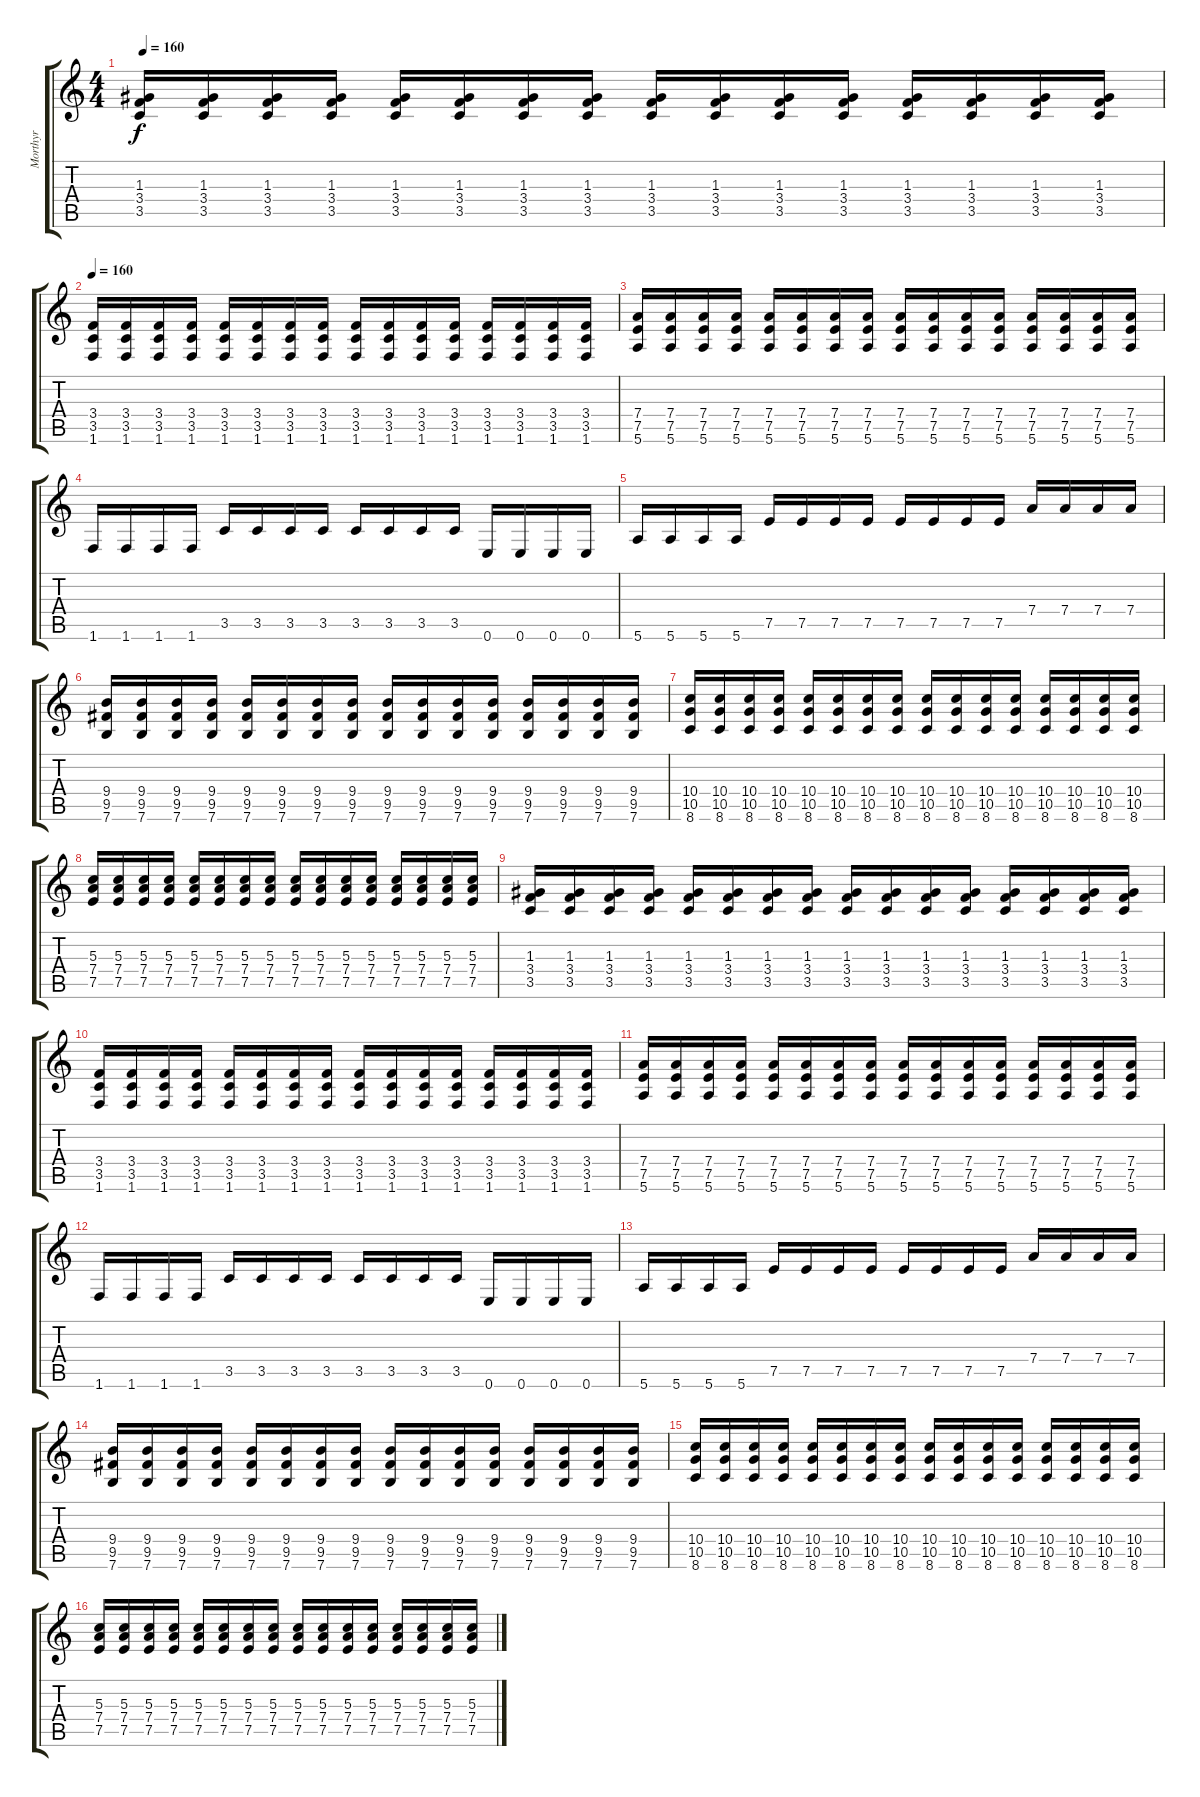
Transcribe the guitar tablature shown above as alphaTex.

\track ("Morthyr" "Morthyr") {instrument distortionguitar}
\staff {score tabs}
\tuning (E4 B3 G3 D3 A2 E2) {hide}
\ts (4 4)
\tempo 160
\clef g2
\ks c
(1.3 3.4 3.5).16{dy f} (1.3 3.4 3.5).16 (1.3 3.4 3.5).16 (1.3 3.4 3.5).16 (1.3 3.4 3.5).16 (1.3 3.4 3.5).16 (1.3 3.4 3.5).16 (1.3 3.4 3.5).16 (1.3 3.4 3.5).16 (1.3 3.4 3.5).16 (1.3 3.4 3.5).16 (1.3 3.4 3.5).16 (1.3 3.4 3.5).16 (1.3 3.4 3.5).16 (1.3 3.4 3.5).16 (1.3 3.4 3.5).16 |
\tempo 160
(3.4 3.5 1.6).16 (3.4 3.5 1.6).16 (3.4 3.5 1.6).16 (3.4 3.5 1.6).16 (3.4 3.5 1.6).16 (3.4 3.5 1.6).16 (3.4 3.5 1.6).16 (3.4 3.5 1.6).16 (3.4 3.5 1.6).16 (3.4 3.5 1.6).16 (3.4 3.5 1.6).16 (3.4 3.5 1.6).16 (3.4 3.5 1.6).16 (3.4 3.5 1.6).16 (3.4 3.5 1.6).16 (3.4 3.5 1.6).16 |
(7.4 7.5 5.6).16 (7.4 7.5 5.6).16 (7.4 7.5 5.6).16 (7.4 7.5 5.6).16 (7.4 7.5 5.6).16 (7.4 7.5 5.6).16 (7.4 7.5 5.6).16 (7.4 7.5 5.6).16 (7.4 7.5 5.6).16 (7.4 7.5 5.6).16 (7.4 7.5 5.6).16 (7.4 7.5 5.6).16 (7.4 7.5 5.6).16 (7.4 7.5 5.6).16 (7.4 7.5 5.6).16 (7.4 7.5 5.6).16 |
1.6.16 1.6.16 1.6.16 1.6.16 3.5.16 3.5.16 3.5.16 3.5.16 3.5.16 3.5.16 3.5.16 3.5.16 0.6.16 0.6.16 0.6.16 0.6.16 |
5.6.16 5.6.16 5.6.16 5.6.16 7.5.16 7.5.16 7.5.16 7.5.16 7.5.16 7.5.16 7.5.16 7.5.16 7.4.16 7.4.16 7.4.16 7.4.16 |
(9.4 9.5 7.6).16 (9.4 9.5 7.6).16 (9.4 9.5 7.6).16 (9.4 9.5 7.6).16 (9.4 9.5 7.6).16 (9.4 9.5 7.6).16 (9.4 9.5 7.6).16 (9.4 9.5 7.6).16 (9.4 9.5 7.6).16 (9.4 9.5 7.6).16 (9.4 9.5 7.6).16 (9.4 9.5 7.6).16 (9.4 9.5 7.6).16 (9.4 9.5 7.6).16 (9.4 9.5 7.6).16 (9.4 9.5 7.6).16 |
(10.4 10.5 8.6).16 (10.4 10.5 8.6).16 (10.4 10.5 8.6).16 (10.4 10.5 8.6).16 (10.4 10.5 8.6).16 (10.4 10.5 8.6).16 (10.4 10.5 8.6).16 (10.4 10.5 8.6).16 (10.4 10.5 8.6).16 (10.4 10.5 8.6).16 (10.4 10.5 8.6).16 (10.4 10.5 8.6).16 (10.4 10.5 8.6).16 (10.4 10.5 8.6).16 (10.4 10.5 8.6).16 (10.4 10.5 8.6).16 |
(5.3 7.4 7.5).16 (5.3 7.4 7.5).16 (5.3 7.4 7.5).16 (5.3 7.4 7.5).16 (5.3 7.4 7.5).16 (5.3 7.4 7.5).16 (5.3 7.4 7.5).16 (5.3 7.4 7.5).16 (5.3 7.4 7.5).16 (5.3 7.4 7.5).16 (5.3 7.4 7.5).16 (5.3 7.4 7.5).16 (5.3 7.4 7.5).16 (5.3 7.4 7.5).16 (5.3 7.4 7.5).16 (5.3 7.4 7.5).16 |
(1.3 3.4 3.5).16 (1.3 3.4 3.5).16 (1.3 3.4 3.5).16 (1.3 3.4 3.5).16 (1.3 3.4 3.5).16 (1.3 3.4 3.5).16 (1.3 3.4 3.5).16 (1.3 3.4 3.5).16 (1.3 3.4 3.5).16 (1.3 3.4 3.5).16 (1.3 3.4 3.5).16 (1.3 3.4 3.5).16 (1.3 3.4 3.5).16 (1.3 3.4 3.5).16 (1.3 3.4 3.5).16 (1.3 3.4 3.5).16 |
(3.4 3.5 1.6).16 (3.4 3.5 1.6).16 (3.4 3.5 1.6).16 (3.4 3.5 1.6).16 (3.4 3.5 1.6).16 (3.4 3.5 1.6).16 (3.4 3.5 1.6).16 (3.4 3.5 1.6).16 (3.4 3.5 1.6).16 (3.4 3.5 1.6).16 (3.4 3.5 1.6).16 (3.4 3.5 1.6).16 (3.4 3.5 1.6).16 (3.4 3.5 1.6).16 (3.4 3.5 1.6).16 (3.4 3.5 1.6).16 |
(7.4 7.5 5.6).16 (7.4 7.5 5.6).16 (7.4 7.5 5.6).16 (7.4 7.5 5.6).16 (7.4 7.5 5.6).16 (7.4 7.5 5.6).16 (7.4 7.5 5.6).16 (7.4 7.5 5.6).16 (7.4 7.5 5.6).16 (7.4 7.5 5.6).16 (7.4 7.5 5.6).16 (7.4 7.5 5.6).16 (7.4 7.5 5.6).16 (7.4 7.5 5.6).16 (7.4 7.5 5.6).16 (7.4 7.5 5.6).16 |
1.6.16 1.6.16 1.6.16 1.6.16 3.5.16 3.5.16 3.5.16 3.5.16 3.5.16 3.5.16 3.5.16 3.5.16 0.6.16 0.6.16 0.6.16 0.6.16 |
5.6.16 5.6.16 5.6.16 5.6.16 7.5.16 7.5.16 7.5.16 7.5.16 7.5.16 7.5.16 7.5.16 7.5.16 7.4.16 7.4.16 7.4.16 7.4.16 |
(9.4 9.5 7.6).16 (9.4 9.5 7.6).16 (9.4 9.5 7.6).16 (9.4 9.5 7.6).16 (9.4 9.5 7.6).16 (9.4 9.5 7.6).16 (9.4 9.5 7.6).16 (9.4 9.5 7.6).16 (9.4 9.5 7.6).16 (9.4 9.5 7.6).16 (9.4 9.5 7.6).16 (9.4 9.5 7.6).16 (9.4 9.5 7.6).16 (9.4 9.5 7.6).16 (9.4 9.5 7.6).16 (9.4 9.5 7.6).16 |
(10.4 10.5 8.6).16 (10.4 10.5 8.6).16 (10.4 10.5 8.6).16 (10.4 10.5 8.6).16 (10.4 10.5 8.6).16 (10.4 10.5 8.6).16 (10.4 10.5 8.6).16 (10.4 10.5 8.6).16 (10.4 10.5 8.6).16 (10.4 10.5 8.6).16 (10.4 10.5 8.6).16 (10.4 10.5 8.6).16 (10.4 10.5 8.6).16 (10.4 10.5 8.6).16 (10.4 10.5 8.6).16 (10.4 10.5 8.6).16 |
(5.3 7.4 7.5).16 (5.3 7.4 7.5).16 (5.3 7.4 7.5).16 (5.3 7.4 7.5).16 (5.3 7.4 7.5).16 (5.3 7.4 7.5).16 (5.3 7.4 7.5).16 (5.3 7.4 7.5).16 (5.3 7.4 7.5).16 (5.3 7.4 7.5).16 (5.3 7.4 7.5).16 (5.3 7.4 7.5).16 (5.3 7.4 7.5).16 (5.3 7.4 7.5).16 (5.3 7.4 7.5).16 (5.3 7.4 7.5).16
